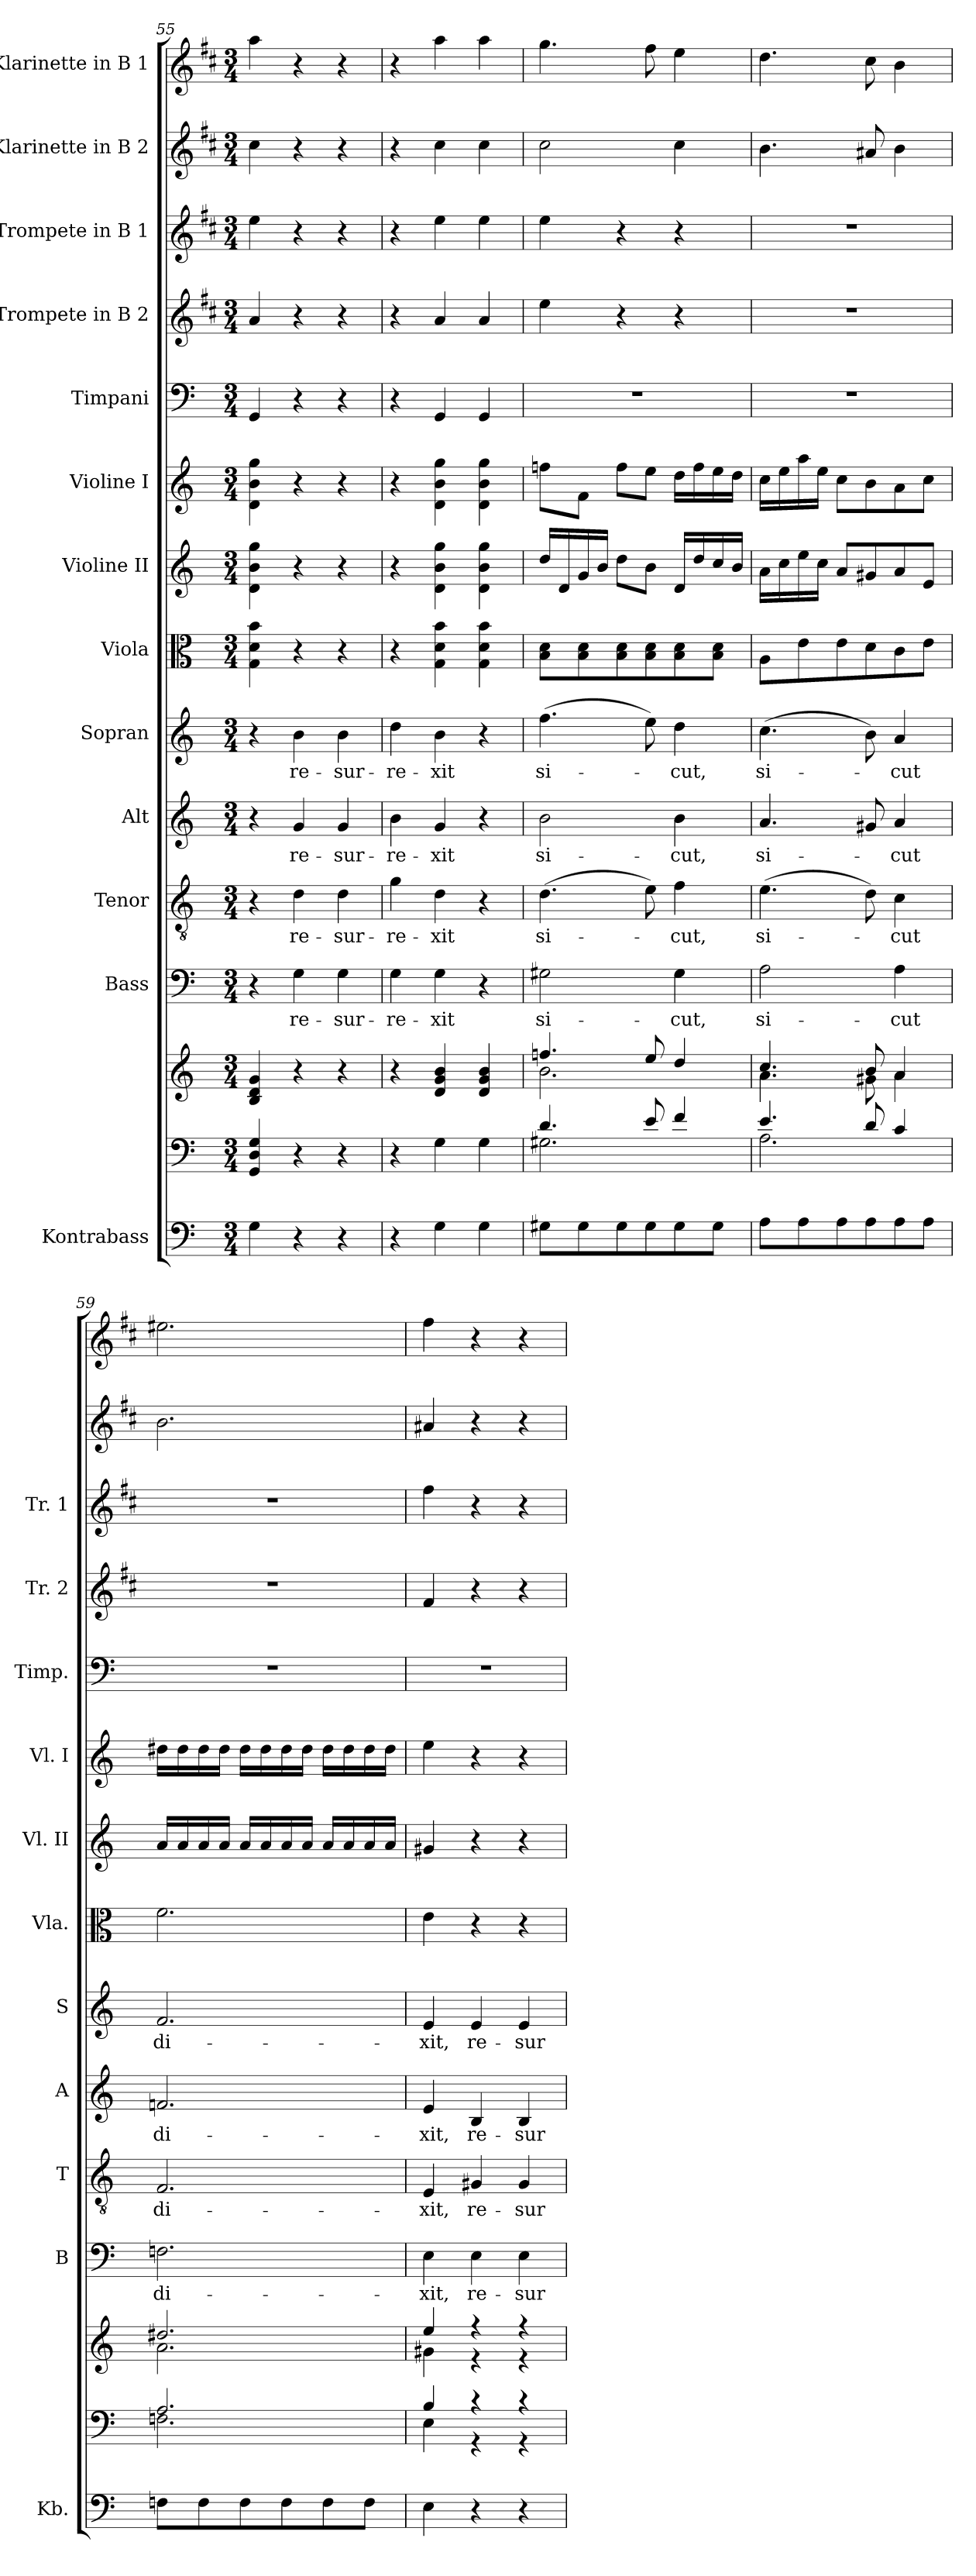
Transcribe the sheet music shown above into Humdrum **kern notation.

**kern	**kern	**kern	**kern	**text	**kern	**text	**kern	**text	**kern	**text	**kern	**kern	**kern	**kern	**kern	**kern	**kern	**kern
*part14	*part13	*part13	*part12	*part12	*part11	*part11	*part10	*part10	*part9	*part9	*part8	*part7	*part6	*part5	*part4	*part3	*part2	*part1
*staff15	*staff14	*staff13	*staff12	*staff12	*staff11	*staff11	*staff10	*staff10	*staff9	*staff9	*staff8	*staff7	*staff6	*staff5	*staff4	*staff3	*staff2	*staff1
*I"Kontrabass	*	*	*I"Bass	*	*I"Tenor	*	*I"Alt	*	*I"Sopran	*	*I"Viola	*I"Violine II	*I"Violine I	*I"Timpani	*I"Trompete in B 2	*I"Trompete in B 1	*I"Klarinette in B 2	*I"Klarinette in B 1
*I'Kb.	*	*	*I'B	*	*I'T	*	*I'A	*	*I'S	*	*I'Vla.	*I'Vl. II	*I'Vl. I	*I'Timp.	*I'Tr. 2	*I'Tr. 1	*	*
!!LO:PB:g=z
*clefF4	*clefF4	*clefG2	*clefF4	*	*clefGv2	*	*clefG2	*	*clefG2	*	*clefC3	*clefG2	*clefG2	*clefF4	*clefG2	*clefG2	*clefG2	*clefG2
*ITrd7c12	*	*	*	*	*	*	*	*	*	*	*	*	*	*	*ITrd1c2	*ITrd1c2	*ITrd1c2	*ITrd1c2
*k[]	*k[]	*k[]	*k[]	*	*k[]	*	*k[]	*	*k[]	*	*k[]	*k[]	*k[]	*k[]	*k[]	*k[]	*k[]	*k[]
*C:	*C:	*C:	*C:	*	*C:	*	*C:	*	*C:	*	*C:	*C:	*C:	*C:	*C:	*C:	*C:	*C:
*M3/4	*M3/4	*M3/4	*M3/4	*	*M3/4	*	*M3/4	*	*M3/4	*	*M3/4	*M3/4	*M3/4	*M3/4	*M3/4	*M3/4	*M3/4	*M3/4
=55	=55	=55	=55	=55	=55	=55	=55	=55	=55	=55	=55	=55	=55	=55	=55	=55	=55	=55
4GG\	4GG/ 4D/ 4G/	4B/ 4d/ 4g/	4r	.	4r	.	4r	.	4r	.	4G\ 4d\ 4b\	4d\ 4b\ 4gg\	4d\ 4b\ 4gg\	4GG/	4g/	4dd\	4b\	4gg\
!	!	!	!	!LO:LY:b	!	!LO:LY:b	!	!LO:LY:b	!	!LO:LY:b	!	!	!	!	!	!	!	!
4r	4r	4r	4G\	re-	4d\	re-	4g/	re-	4b\	re-	4r	4r	4r	4r	4r	4r	4r	4r
!	!	!	!	!LO:LY:b	!	!LO:LY:b	!	!LO:LY:b	!	!LO:LY:b	!	!	!	!	!	!	!	!
4r	4r	4r	4G\	-sur-	4d\	-sur-	4g/	-sur-	4b\	-sur-	4r	4r	4r	4r	4r	4r	4r	4r
=56	=56	=56	=56	=56	=56	=56	=56	=56	=56	=56	=56	=56	=56	=56	=56	=56	=56	=56
!	!	!	!	!LO:LY:b	!	!LO:LY:b	!	!LO:LY:b	!	!LO:LY:b	!	!	!	!	!	!	!	!
4r	4r	4r	4G\	-re-	4g\	-re-	4b\	-re-	4dd\	-re-	4r	4r	4r	4r	4r	4r	4r	4r
!	!	!	!	!LO:LY:b	!	!LO:LY:b	!	!LO:LY:b	!	!LO:LY:b	!	!	!	!	!	!	!	!
4GG\	4G\	4d/ 4g/ 4b/	4G\	-xit	4d\	-xit	4g/	-xit	4b\	-xit	4G\ 4d\ 4b\	4d\ 4b\ 4gg\	4d\ 4b\ 4gg\	4GG/	4g/	4dd\	4b\	4gg\
4GG\	4G\	4d/ 4g/ 4b/	4r	.	4r	.	4r	.	4r	.	4G\ 4d\ 4b\	4d\ 4b\ 4gg\	4d\ 4b\ 4gg\	4GG/	4g/	4dd\	4b\	4gg\
=57	=57	=57	=57	=57	=57	=57	=57	=57	=57	=57	=57	=57	=57	=57	=57	=57	=57	=57
*	*^	*^	*	*	*	*	*	*	*	*	*	*	*	*	*	*	*	*
!	!	!	!	!	!	!LO:LY:b	!	!LO:LY:b	!	!LO:LY:b	!	!LO:LY:b	!	!	!	!	!	!	!	!
8GG#X\L	4.d/	2.G#X\	4.ffn/	2.b\	2G#X\	si-	(>4.d\	si-	2b\	si-	(>4.ff\	si-	8B\ 8d\L	16dd/LL	8ffn\L	2.r	4dd\	4dd\	2b\	4.ff\
.	.	.	.	.	.	.	.	.	.	.	.	.	.	16d/	.	.	.	.	.	.
8GG#\	.	.	.	.	.	.	.	.	.	.	.	.	8B\ 8d\	16g/	8f\J	.	.	.	.	.
.	.	.	.	.	.	.	.	.	.	.	.	.	.	16b/JJ	.	.	.	.	.	.
8GG#\	.	.	.	.	.	.	.	.	.	.	.	.	8B\ 8d\	8dd\L	8ff\L	.	4r	4r	.	.
8GG#\	8e/	.	8ee/	.	.	.	8e\)	.	.	.	8ee\)	.	8B\ 8d\	8b\J	8ee\J	.	.	.	.	8ee\
!	!	!	!	!	!	!LO:LY:b	!	!LO:LY:b	!	!LO:LY:b	!	!LO:LY:b	!	!	!	!	!	!	!	!
8GG#\	4f/	.	4dd/	.	4G#\	-cut,	4f\	-cut,	4b\	-cut,	4dd\	-cut,	8B\ 8d\	16d/LL	16dd\LL	.	4r	4r	4b\	4dd\
.	.	.	.	.	.	.	.	.	.	.	.	.	.	16dd/	16ff\	.	.	.	.	.
8GG#\J	.	.	.	.	.	.	.	.	.	.	.	.	8B\ 8d\J	16cc/	16ee\	.	.	.	.	.
.	.	.	.	.	.	.	.	.	.	.	.	.	.	16b/JJ	16dd\JJ	.	.	.	.	.
=58	=58	=58	=58	=58	=58	=58	=58	=58	=58	=58	=58	=58	=58	=58	=58	=58	=58	=58	=58	=58
!	!	!	!	!	!	!LO:LY:b	!	!LO:LY:b	!	!LO:LY:b	!	!LO:LY:b	!	!	!	!	!	!	!	!
8AA\L	4.e/	2.A\	4.cc/	4.a\	2A\	si-	(>4.e\	si-	4.a/	si-	(>4.cc\	si-	8A\L	16a\LL	16cc\LL	2.r	2.r	2.r	4.a\	4.cc\
.	.	.	.	.	.	.	.	.	.	.	.	.	.	16cc\	16ee\	.	.	.	.	.
8AA\	.	.	.	.	.	.	.	.	.	.	.	.	8e\	16ee\	16aa\	.	.	.	.	.
.	.	.	.	.	.	.	.	.	.	.	.	.	.	16cc\JJ	16ee\JJ	.	.	.	.	.
8AA\	.	.	.	.	.	.	.	.	.	.	.	.	8e\	8a/L	8cc\L	.	.	.	.	.
8AA\	8d/	.	8b/	8g#X\	.	.	8d\)	.	8g#X/	.	8b\)	.	8d\	8g#X/	8b\	.	.	.	8g#X/	8b\
!	!	!	!	!	!	!LO:LY:b	!	!LO:LY:b	!	!LO:LY:b	!	!LO:LY:b	!	!	!	!	!	!	!	!
8AA\	4c/	.	4a/	4a\	4A\	-cut	4c\	-cut	4a/	-cut	4a/	-cut	8c\	8a/	8a\	.	.	.	4a\	4a\
8AA\J	.	.	.	.	.	.	.	.	.	.	.	.	8e\J	8e/J	8cc\J	.	.	.	.	.
=59	=59	=59	=59	=59	=59	=59	=59	=59	=59	=59	=59	=59	=59	=59	=59	=59	=59	=59	=59	=59
!	!	!	!	!	!	!LO:LY:b	!	!LO:LY:b	!	!LO:LY:b	!	!LO:LY:b	!	!	!	!	!	!	!	!
8FFn\L	2.A/	2.Fn\	2.dd#X/	2.a\	2.Fn\	di-	2.F/	di-	2.fn/	di-	2.f/	di-	2.f\	16a/LL	16dd#X\LL	2.r	2.r	2.r	2.a\	2.dd#X\
.	.	.	.	.	.	.	.	.	.	.	.	.	.	16a/	16dd#\	.	.	.	.	.
8FF\	.	.	.	.	.	.	.	.	.	.	.	.	.	16a/	16dd#\	.	.	.	.	.
.	.	.	.	.	.	.	.	.	.	.	.	.	.	16a/JJ	16dd#\JJ	.	.	.	.	.
8FF\	.	.	.	.	.	.	.	.	.	.	.	.	.	16a/LL	16dd#\LL	.	.	.	.	.
.	.	.	.	.	.	.	.	.	.	.	.	.	.	16a/	16dd#\	.	.	.	.	.
8FF\	.	.	.	.	.	.	.	.	.	.	.	.	.	16a/	16dd#\	.	.	.	.	.
.	.	.	.	.	.	.	.	.	.	.	.	.	.	16a/JJ	16dd#\JJ	.	.	.	.	.
8FF\	.	.	.	.	.	.	.	.	.	.	.	.	.	16a/LL	16dd#\LL	.	.	.	.	.
.	.	.	.	.	.	.	.	.	.	.	.	.	.	16a/	16dd#\	.	.	.	.	.
8FF\J	.	.	.	.	.	.	.	.	.	.	.	.	.	16a/	16dd#\	.	.	.	.	.
.	.	.	.	.	.	.	.	.	.	.	.	.	.	16a/JJ	16dd#\JJ	.	.	.	.	.
=60	=60	=60	=60	=60	=60	=60	=60	=60	=60	=60	=60	=60	=60	=60	=60	=60	=60	=60	=60	=60
!	!	!	!	!	!	!LO:LY:b	!	!LO:LY:b	!	!LO:LY:b	!	!LO:LY:b	!	!	!	!	!	!	!	!
4EE\	4B/	4E\	4ee/	4g#X\	4E\	-xit,	4E/	-xit,	4e/	-xit,	4e/	-xit,	4e\	4g#X/	4ee\	2.r	4e/	4ee\	4g#X/	4ee\
!	!	!	!	!	!	!LO:LY:b	!	!LO:LY:b	!	!LO:LY:b	!	!LO:LY:b	!	!	!	!	!	!	!	!
4r	4r	4r	4r	4r	4E\	re-	4G#X/	re-	4B/	re-	4e/	re-	4r	4r	4r	.	4r	4r	4r	4r
!	!	!	!	!	!	!LO:LY:b	!	!LO:LY:b	!	!LO:LY:b	!	!LO:LY:b	!	!	!	!	!	!	!	!
4r	4r	4r	4r	4r	4E\	-sur-	4G#/	-sur-	4B/	-sur-	4e/	-sur-	4r	4r	4r	.	4r	4r	4r	4r
*	*v	*v	*	*	*	*	*	*	*	*	*	*	*	*	*	*	*	*	*	*
*	*	*v	*v	*	*	*	*	*	*	*	*	*	*	*	*	*	*	*	*
=	=	=	=	=	=	=	=	=	=	=	=	=	=	=	=	=	=	=
*-	*-	*-	*-	*-	*-	*-	*-	*-	*-	*-	*-	*-	*-	*-	*-	*-	*-	*-
